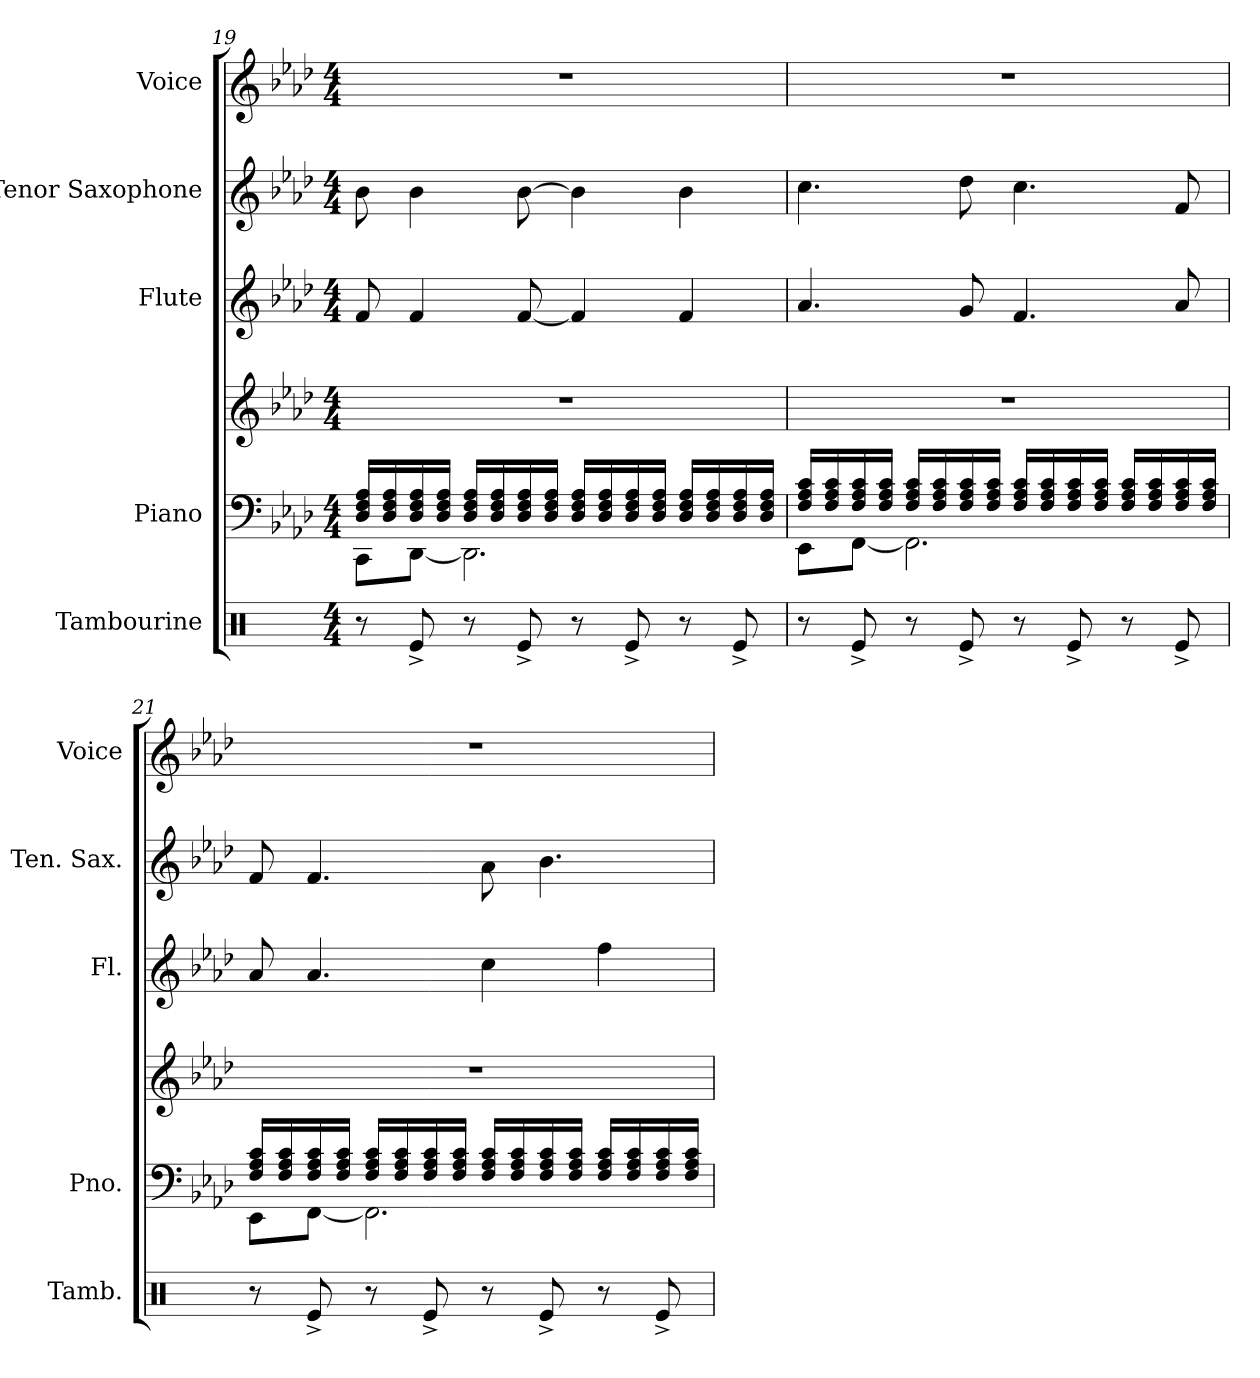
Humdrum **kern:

**kern	**kern	**kern	**kern	**kern	**kern
*part5	*part4	*part4	*part3	*part2	*part1
*staff6	*staff5	*staff4	*staff3	*staff2	*staff1
*I"Tambourine	*I"Piano	*	*I"Flute	*I"Tenor Saxophone	*I"Voice
*I'Tamb.	*I'Pno.	*	*I'Fl.	*I'Ten. Sax.	*I'Voice
!!LO:PB:g=z
*clefX	*clefF4	*clefG2	*clefG2	*clefG2	*clefG2
*	*	*	*	*ITrd8c14	*
*k[]	*k[b-e-a-d-]	*k[b-e-a-d-]	*k[b-e-a-d-]	*k[b-e-a-d-]	*k[b-e-a-d-]
*C:	*A-:	*A-:	*A-:	*A-:	*A-:
*M4/4	*M4/4	*M4/4	*M4/4	*M4/4	*M4/4
=19	=19	=19	=19	=19	=19
*	*^	*	*	*	*
8r	16D-i/ 16Fi 16A-iLL	8CCi\L	1r	8fi/	8B-i\	1r
.	16D-i/ 16Fi 16A-i	.	.	.	.	.
8Re^i/	16D-i/ 16Fi 16A-i	[8DD-i\J	.	4fi/	4B-i\	.
.	16D-i/ 16Fi 16A-iJJ	.	.	.	.	.
8r	16D-i/ 16Fi 16A-iLL	2.DD-i\]	.	.	.	.
.	16D-i/ 16Fi 16A-i	.	.	.	.	.
8Re^i/	16D-i/ 16Fi 16A-i	.	.	[8fi/	[8B-i\	.
.	16D-i/ 16Fi 16A-iJJ	.	.	.	.	.
8r	16D-i/ 16Fi 16A-iLL	.	.	4fi/]	4B-i\]	.
.	16D-i/ 16Fi 16A-i	.	.	.	.	.
8Re^i/	16D-i/ 16Fi 16A-i	.	.	.	.	.
.	16D-i/ 16Fi 16A-iJJ	.	.	.	.	.
8r	16D-i/ 16Fi 16A-iLL	.	.	4fi/	4B-i\	.
.	16D-i/ 16Fi 16A-i	.	.	.	.	.
8Re^i/	16D-i/ 16Fi 16A-i	.	.	.	.	.
.	16D-i/ 16Fi 16A-iJJ	.	.	.	.	.
=20	=20	=20	=20	=20	=20	=20
8r	16Fi/ 16A-i 16ciLL	8EE-i\L	1r	4.a-i/	4.ci\	1r
.	16Fi/ 16A-i 16ci	.	.	.	.	.
8Re^i/	16Fi/ 16A-i 16ci	[8FFi\J	.	.	.	.
.	16Fi/ 16A-i 16ciJJ	.	.	.	.	.
8r	16Fi/ 16A-i 16ciLL	2.FFi\]	.	.	.	.
.	16Fi/ 16A-i 16ci	.	.	.	.	.
8Re^i/	16Fi/ 16A-i 16ci	.	.	8gi/	8d-i\	.
.	16Fi/ 16A-i 16ciJJ	.	.	.	.	.
8r	16Fi/ 16A-i 16ciLL	.	.	4.fi/	4.ci\	.
.	16Fi/ 16A-i 16ci	.	.	.	.	.
8Re^i/	16Fi/ 16A-i 16ci	.	.	.	.	.
.	16Fi/ 16A-i 16ciJJ	.	.	.	.	.
8r	16Fi/ 16A-i 16ciLL	.	.	.	.	.
.	16Fi/ 16A-i 16ci	.	.	.	.	.
8Re^i/	16Fi/ 16A-i 16ci	.	.	8a-i/	8Fi/	.
.	16Fi/ 16A-i 16ciJJ	.	.	.	.	.
=21	=21	=21	=21	=21	=21	=21
8r	16Fi/ 16A-i 16ciLL	8EE-i\L	1r	8a-i/	8Fi/	1r
.	16Fi/ 16A-i 16ci	.	.	.	.	.
8Re^i/	16Fi/ 16A-i 16ci	[8FFi\J	.	4.a-i/	4.Fi/	.
.	16Fi/ 16A-i 16ciJJ	.	.	.	.	.
8r	16Fi/ 16A-i 16ciLL	2.FFi\]	.	.	.	.
.	16Fi/ 16A-i 16ci	.	.	.	.	.
8Re^i/	16Fi/ 16A-i 16ci	.	.	.	.	.
.	16Fi/ 16A-i 16ciJJ	.	.	.	.	.
8r	16Fi/ 16A-i 16ciLL	.	.	4cci\	8A-i\	.
.	16Fi/ 16A-i 16ci	.	.	.	.	.
8Re^i/	16Fi/ 16A-i 16ci	.	.	.	4.B-i\	.
.	16Fi/ 16A-i 16ciJJ	.	.	.	.	.
8r	16Fi/ 16A-i 16ciLL	.	.	4ffi\	.	.
.	16Fi/ 16A-i 16ci	.	.	.	.	.
8Re^i/	16Fi/ 16A-i 16ci	.	.	.	.	.
.	16Fi/ 16A-i 16ciJJ	.	.	.	.	.
*	*v	*v	*	*	*	*
=	=	=	=	=	=
*-	*-	*-	*-	*-	*-
